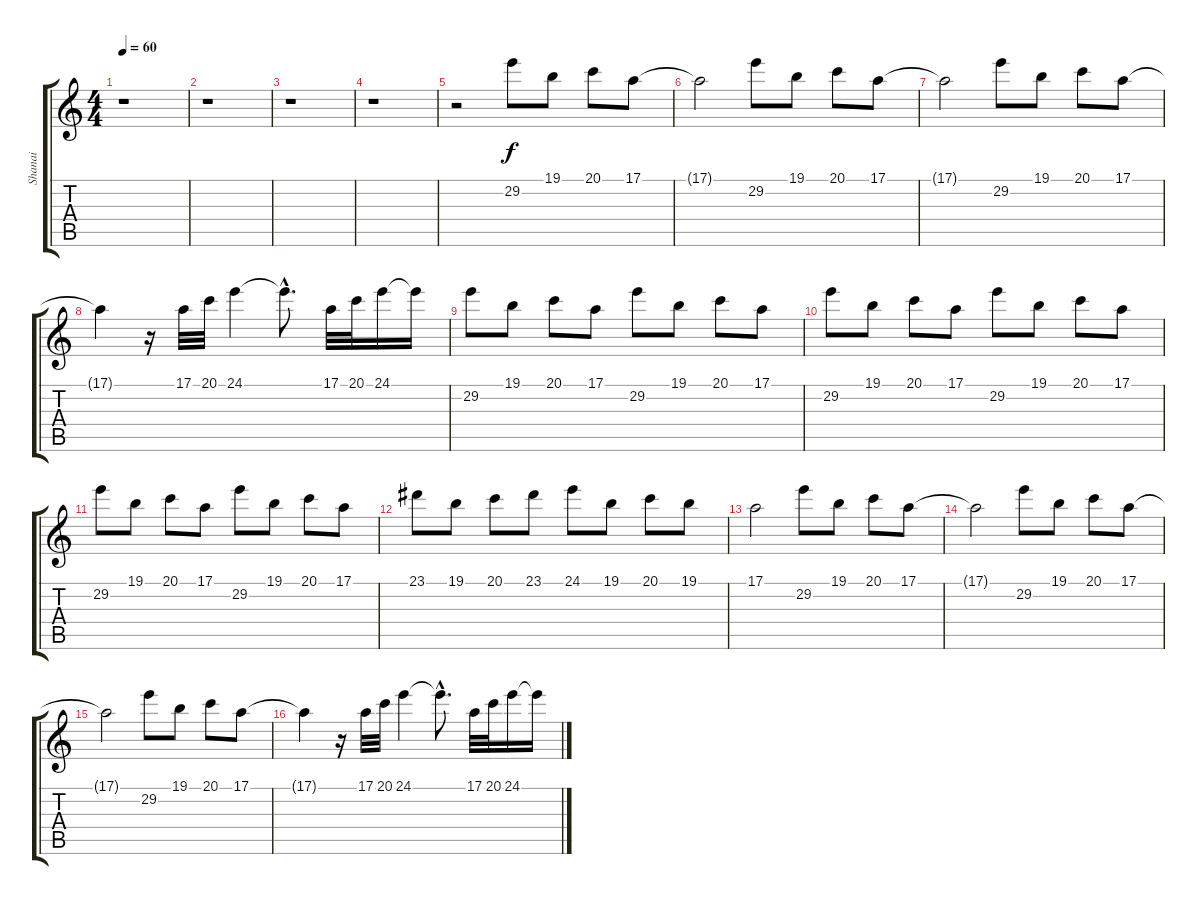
\track ("Shanai" "Shanai") {instrument shanai}
\staff {score tabs}
\tuning (E4 B3 G3 D3 A2 E2) {hide}
\ts (4 4)
\tempo 60
\clef g2
\ks c
r.1{dy f instrument shanai} |
r.1 |
r.1 |
r.1 |
r.2 29.2.8 19.1.8 20.1.8 17.1.8 |
17.1{t}.2 29.2.8 19.1.8 20.1.8 17.1.8 |
17.1{t}.2 29.2.8 19.1.8 20.1.8 17.1.8 |
17.1{t}.4 r.16 17.1.32 20.1.32 24.1.4 24.1{hac t}.8{d} 17.1.32 20.1.32 24.1.16 24.1{t}.16 |
29.2.8 19.1.8 20.1.8 17.1.8 29.2.8 19.1.8 20.1.8 17.1.8 |
29.2.8 19.1.8 20.1.8 17.1.8 29.2.8 19.1.8 20.1.8 17.1.8 |
29.2.8 19.1.8 20.1.8 17.1.8 29.2.8 19.1.8 20.1.8 17.1.8 |
23.1.8 19.1.8 20.1.8 23.1.8 24.1.8 19.1.8 20.1.8 19.1.8 |
17.1.2 29.2.8 19.1.8 20.1.8 17.1.8 |
17.1{t}.2 29.2.8 19.1.8 20.1.8 17.1.8 |
17.1{t}.2 29.2.8 19.1.8 20.1.8 17.1.8 |
17.1{t}.4 r.16 17.1.32 20.1.32 24.1.4 24.1{hac t}.8{d} 17.1.32 20.1.32 24.1.16 24.1{t}.16
